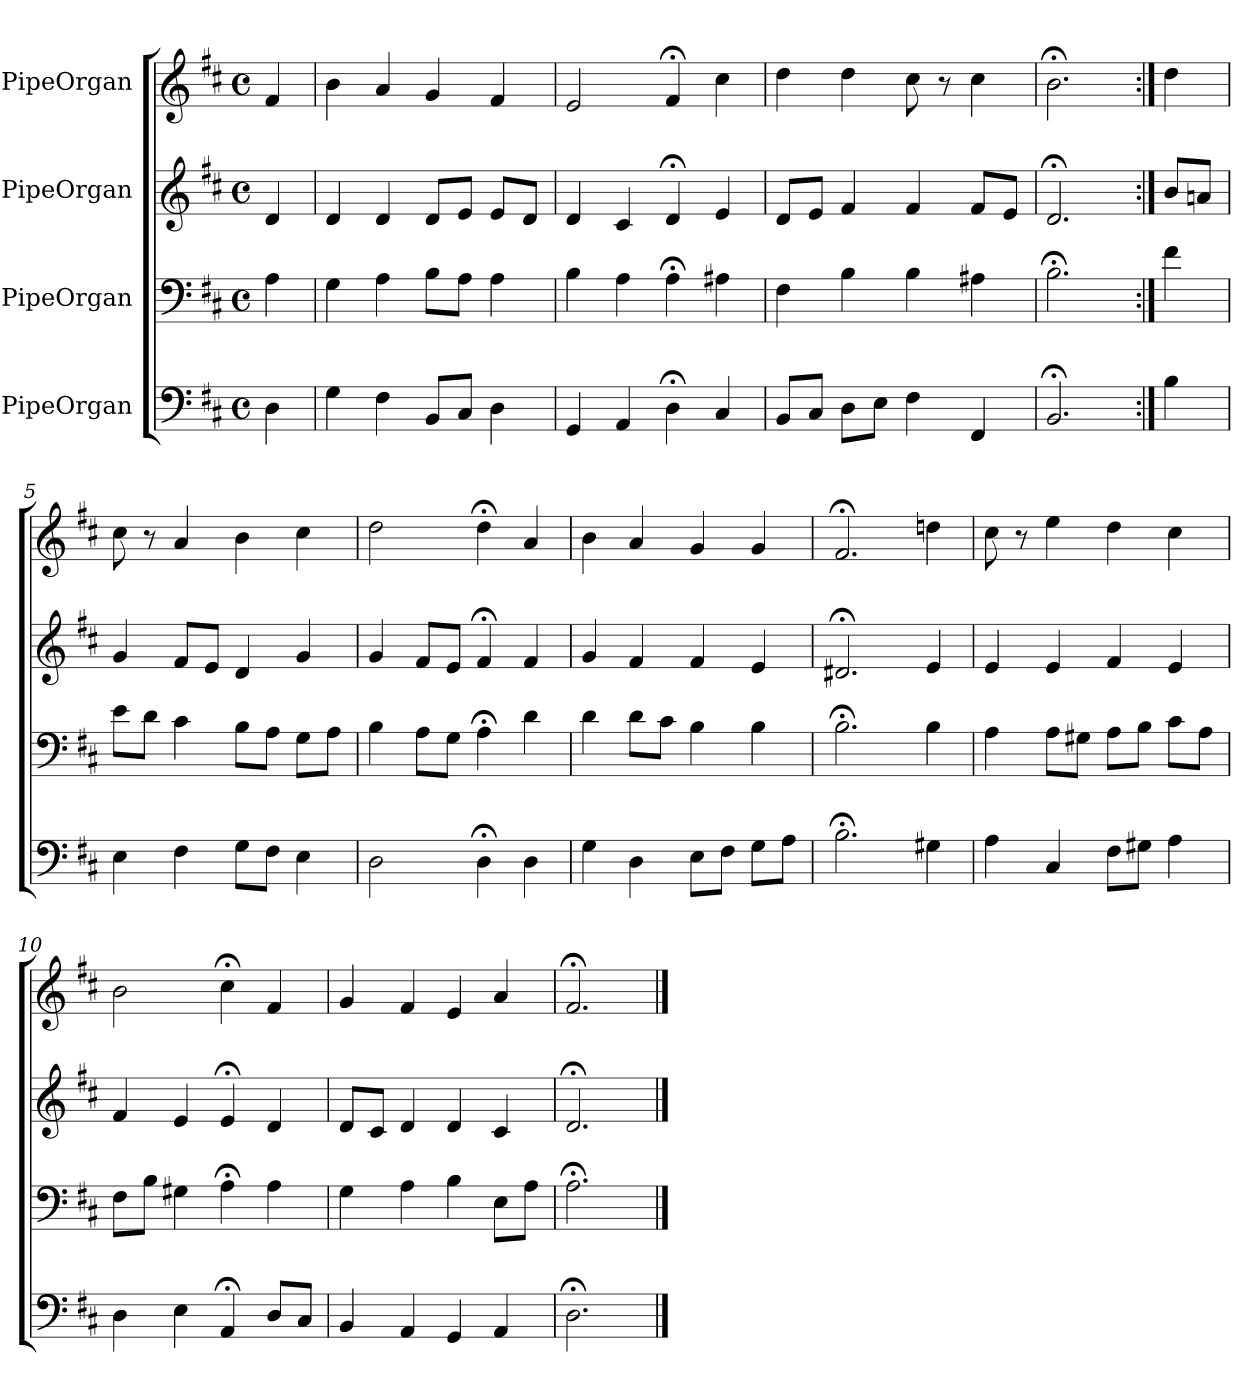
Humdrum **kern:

**kern	**kern	**kern	**kern
*part4	*part3	*part2	*part1
*staff4	*staff3	*staff2	*staff1
*I"PipeOrgan	*I"PipeOrgan	*I"PipeOrgan	*I"PipeOrgan
*clefF4	*clefF4	*clefG2	*clefG2
*k[f#c#]	*k[f#c#]	*k[f#c#]	*k[f#c#]
*D:	*D:	*D:	*D:
*M4/4	*M4/4	*M4/4	*M4/4
*met(c)	*met(c)	*met(c)	*met(c)
*MM60	*MM60	*MM60	*MM60
=	=	=	=
4D	4A	4d	4f#
=1	=1	=1	=1
4G	4G	4d	4b
4F#	4A	4d	4a
8BB/L	8B\L	8d/L	4g
8C#/J	8A\J	8e/J	.
4D	4A	8e/L	4f#
.	.	8d/J	.
=2	=2	=2	=2
4GG	4B	4d	2e
4AA	4A	4c#	.
4D;<	4A;<	4d;<	4f#;<
4C#	4A#X	4e	4cc#
=3	=3	=3	=3
8BB/L	4F#	8d/L	4dd
8C#/J	.	8e/J	.
8D\L	4B	4f#	4dd
8E\J	.	.	.
4F#	4B	4f#	8cc#
.	.	.	8r
4FF#	4A#X	8f#/L	4cc#
.	.	8e/J	.
=4	=4	=4	=4
2.BB;<	2.B;<	2.d;<	2.b;<
=:|!	=:|!	=:|!	=:|!
4B	4f#	8b/L	4dd
.	.	8an/J	.
=5	=5	=5	=5
4E	8e\L	4g	8cc#
.	8d\J	.	8r
4F#	4c#	8f#/L	4a
.	.	8e/J	.
8G\L	8B\L	4d	4b
8F#\J	8A\J	.	.
4E	8G\L	4g	4cc#
.	8A\J	.	.
=6	=6	=6	=6
2D	4B	4g	2dd
.	8A\L	8f#/L	.
.	8G\J	8e/J	.
4D;<	4A;<	4f#;<	4dd;<
4D	4d	4f#	4a
=7	=7	=7	=7
4G	4d	4g	4b
4D	8d\L	4f#	4a
.	8c#\J	.	.
8E\L	4B	4f#	4g
8F#\J	.	.	.
8G\L	4B	4e	4g
8A\J	.	.	.
=8	=8	=8	=8
2.B;<	2.B;<	2.d#X;<	2.f#;<
4G#X	4B	4e	4ddn
=9	=9	=9	=9
4A	4A	4e	8cc#
.	.	.	8r
4C#	8A\L	4e	4ee
.	8G#X\J	.	.
8F#\L	8A\L	4f#	4dd
8G#X\J	8B\J	.	.
4A	8c#\L	4e	4cc#
.	8A\J	.	.
=10	=10	=10	=10
4D	8F#\L	4f#	2b
.	8B\J	.	.
4E	4G#X	4e	.
4AA;<	4A;<	4e;<	4cc#;<
8D/L	4A	4d	4f#
8C#/J	.	.	.
=11	=11	=11	=11
4BB	4G	8d/L	4g
.	.	8c#/J	.
4AA	4A	4d	4f#
4GG	4B	4d	4e
4AA	8E\L	4c#	4a
.	8A\J	.	.
=12	=12	=12	=12
2.D;<	2.A;<	2.d;<	2.f#;<
==	==	==	==
*-	*-	*-	*-
